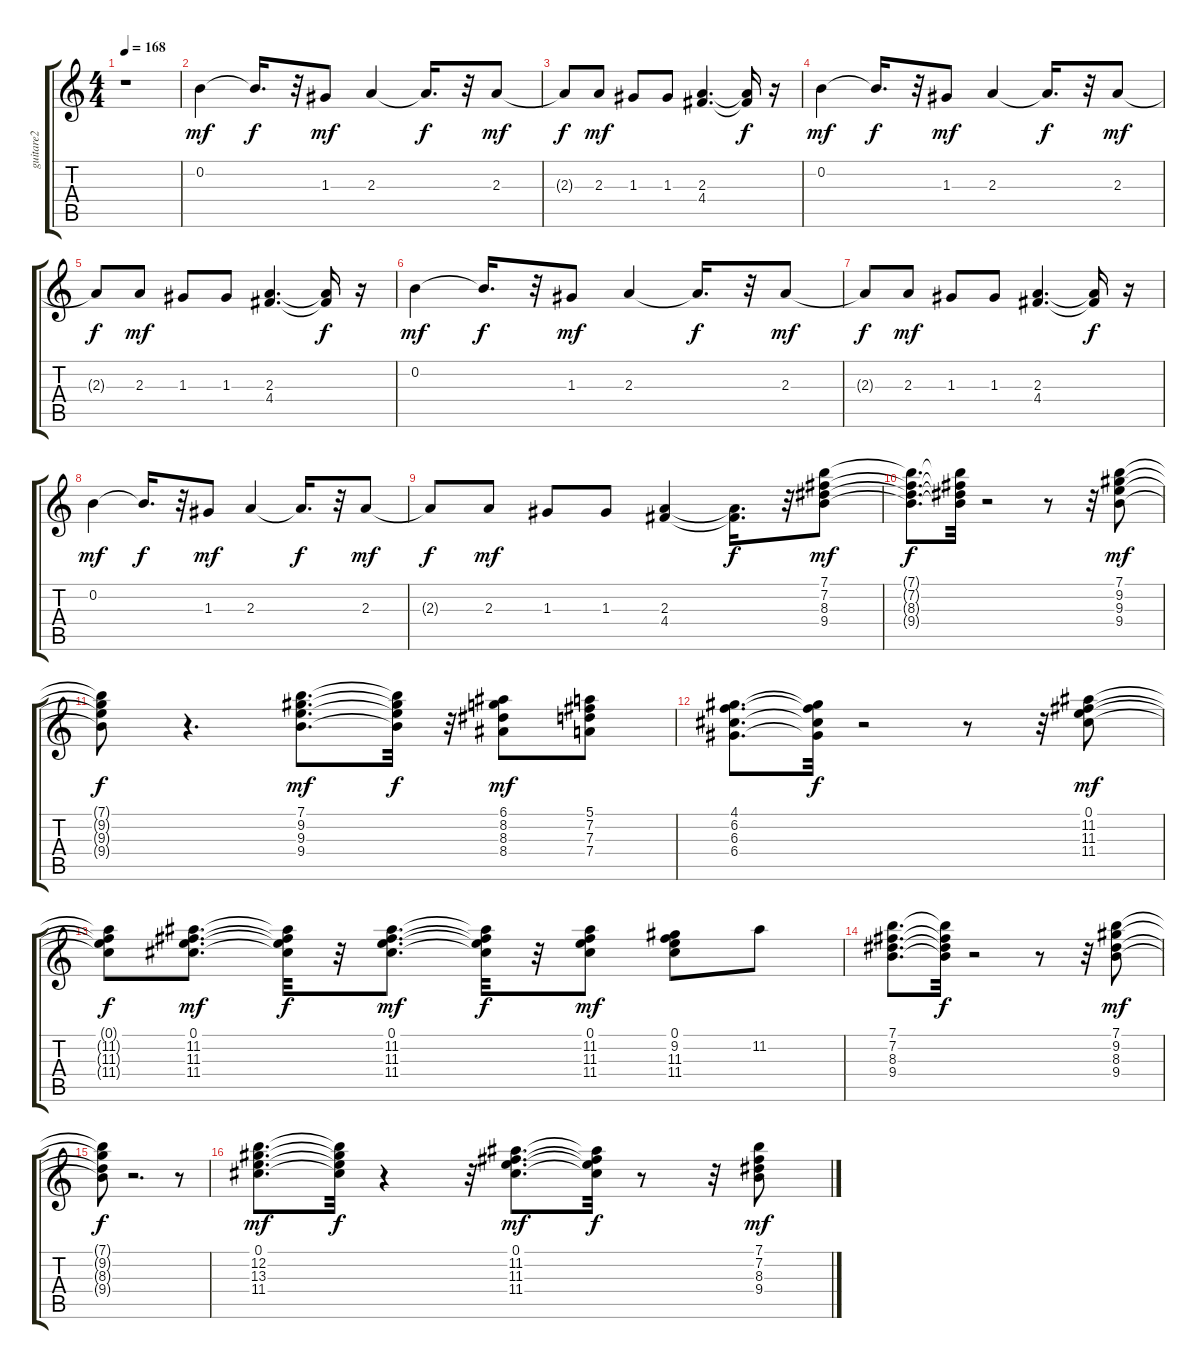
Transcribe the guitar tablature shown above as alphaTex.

\track ("guitare2" "guitare2") {instrument distortionguitar}
\staff {score tabs}
\tuning (E4 B3 G3 D3 A2 E2) {hide}
\ts (4 4)
\tempo 168
\clef g2
\ks c
r.1{dy mf instrument distortionguitar} |
0.2.4 0.2{t}.16{d dy f} r.32 1.3.8{dy mf} 2.3.4 2.3{t}.16{d dy f} r.32 2.3.8{dy mf} |
2.3{t}.8{dy f} 2.3.8{dy mf} 1.3.8 1.3.8 (2.3 4.4).4{d} (2.3{t} 4.4{t}).16{dy f} r.16 |
0.2.4{dy mf} 0.2{t}.16{d dy f} r.32 1.3.8{dy mf} 2.3.4 2.3{t}.16{d dy f} r.32 2.3.8{dy mf} |
2.3{t}.8{dy f} 2.3.8{dy mf} 1.3.8 1.3.8 (2.3 4.4).4{d} (2.3{t} 4.4{t}).16{dy f} r.16 |
0.2.4{dy mf} 0.2{t}.16{d dy f} r.32 1.3.8{dy mf} 2.3.4 2.3{t}.16{d dy f} r.32 2.3.8{dy mf} |
2.3{t}.8{dy f} 2.3.8{dy mf} 1.3.8 1.3.8 (2.3 4.4).4{d} (2.3{t} 4.4{t}).16{dy f} r.16 |
0.2.4{dy mf} 0.2{t}.16{d dy f} r.32 1.3.8{dy mf} 2.3.4 2.3{t}.16{d dy f} r.32 2.3.8{dy mf} |
2.3{t}.8{dy f} 2.3.8{dy mf} 1.3.8 1.3.8 (2.3 4.4).4 (2.3{t} 4.4{t}).16{d dy f} r.32 (7.1 7.2 8.3 9.4).8{dy mf} |
(7.1{t} 7.2{t} 8.3{t} 9.4{t}).8{d dy f} (7.1{t} 7.2{t} 8.3{t} 9.4{t}).32 r.2 r.8 r.32 (7.1 9.2 9.3 9.4).8{dy mf} |
(7.1{t} 9.2{t} 9.3{t} 9.4{t}).8{dy f} r.4{d} (7.1 9.2 9.3 9.4).8{d dy mf} (7.1{t} 9.2{t} 9.3{t} 9.4{t}).32{dy f} r.32 (6.1 8.2 8.3 8.4).8{dy mf} (5.1 7.2 7.3 7.4).8 |
(4.1 6.2 6.3 6.4).8{d} (4.1{t} 6.2{t} 6.3{t} 6.4{t}).32{dy f} r.2 r.8 r.32 (0.1 11.2 11.3 11.4).8{dy mf} |
(0.1{t} 11.2{t} 11.3{t} 11.4{t}).8{dy f} (0.1 11.2 11.3 11.4).8{d dy mf} (0.1{t} 11.2{t} 11.3{t} 11.4{t}).32{dy f} r.32 (0.1 11.2 11.3 11.4).8{d dy mf} (0.1{t} 11.2{t} 11.3{t} 11.4{t}).32{dy f} r.32 (0.1 11.2 11.3 11.4).8{dy mf} (0.1 9.2 11.3 11.4).8 11.2.8 |
(7.1 7.2 8.3 9.4).8{d} (7.1{t} 7.2{t} 8.3{t} 9.4{t}).32{dy f} r.2 r.8 r.32 (7.1 9.2 8.3 9.4).8{dy mf} |
(7.1{t} 9.2{t} 8.3{t} 9.4{t}).8{dy f} r.2{d} r.8 |
(0.1 12.2 13.3 11.4).8{d dy mf} (0.1{t} 12.2{t} 13.3{t} 11.4{t}).32{dy f} r.4 r.32 (0.1 11.2 11.3 11.4).8{d dy mf} (0.1{t} 11.2{t} 11.3{t} 11.4{t}).32{dy f} r.8 r.32 (7.1 7.2 8.3 9.4).8{dy mf}
